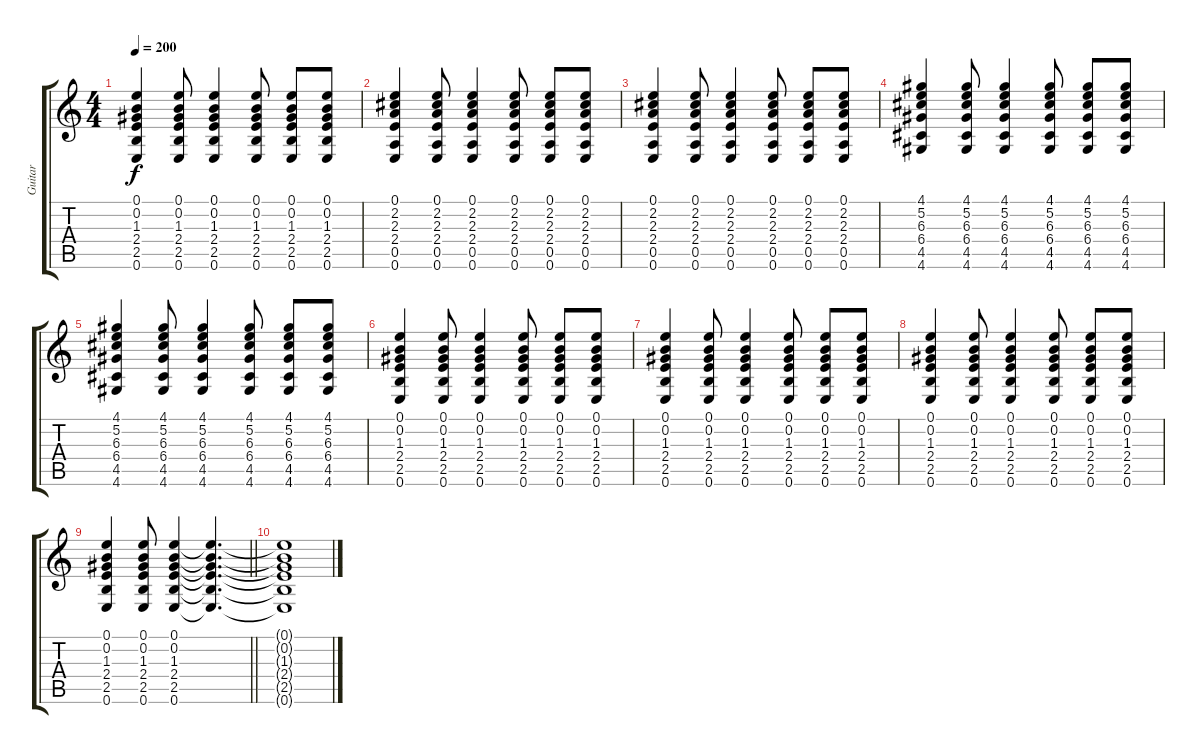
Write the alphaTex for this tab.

\track ("Guitar" "Guitar") {instrument acousticguitarsteel}
\staff {score tabs}
\tuning (E4 B3 G3 D3 A2 E2) {hide}
\ts (4 4)
\tempo 200
\clef g2
\ks c
(0.1 0.2 1.3 2.4 2.5 0.6).4{dy f} (0.1 0.2 1.3 2.4 2.5 0.6).8 (0.1 0.2 1.3 2.4 2.5 0.6).4 (0.1 0.2 1.3 2.4 2.5 0.6).8 (0.1 0.2 1.3 2.4 2.5 0.6).8 (0.1 0.2 1.3 2.4 2.5 0.6).8 |
(0.1 2.2 2.3 2.4 0.5 0.6).4 (0.1 2.2 2.3 2.4 0.5 0.6).8 (0.1 2.2 2.3 2.4 0.5 0.6).4 (0.1 2.2 2.3 2.4 0.5 0.6).8 (0.1 2.2 2.3 2.4 0.5 0.6).8 (0.1 2.2 2.3 2.4 0.5 0.6).8 |
(0.1 2.2 2.3 2.4 0.5 0.6).4 (0.1 2.2 2.3 2.4 0.5 0.6).8 (0.1 2.2 2.3 2.4 0.5 0.6).4 (0.1 2.2 2.3 2.4 0.5 0.6).8 (0.1 2.2 2.3 2.4 0.5 0.6).8 (0.1 2.2 2.3 2.4 0.5 0.6).8 |
(4.1 5.2 6.3 6.4 4.5 4.6).4 (4.1 5.2 6.3 6.4 4.5 4.6).8 (4.1 5.2 6.3 6.4 4.5 4.6).4 (4.1 5.2 6.3 6.4 4.5 4.6).8 (4.1 5.2 6.3 6.4 4.5 4.6).8 (4.1 5.2 6.3 6.4 4.5 4.6).8 |
(4.1 5.2 6.3 6.4 4.5 4.6).4 (4.1 5.2 6.3 6.4 4.5 4.6).8 (4.1 5.2 6.3 6.4 4.5 4.6).4 (4.1 5.2 6.3 6.4 4.5 4.6).8 (4.1 5.2 6.3 6.4 4.5 4.6).8 (4.1 5.2 6.3 6.4 4.5 4.6).8 |
(0.1 0.2 1.3 2.4 2.5 0.6).4 (0.1 0.2 1.3 2.4 2.5 0.6).8 (0.1 0.2 1.3 2.4 2.5 0.6).4 (0.1 0.2 1.3 2.4 2.5 0.6).8 (0.1 0.2 1.3 2.4 2.5 0.6).8 (0.1 0.2 1.3 2.4 2.5 0.6).8 |
(0.1 0.2 1.3 2.4 2.5 0.6).4 (0.1 0.2 1.3 2.4 2.5 0.6).8 (0.1 0.2 1.3 2.4 2.5 0.6).4 (0.1 0.2 1.3 2.4 2.5 0.6).8 (0.1 0.2 1.3 2.4 2.5 0.6).8 (0.1 0.2 1.3 2.4 2.5 0.6).8 |
(0.1 0.2 1.3 2.4 2.5 0.6).4 (0.1 0.2 1.3 2.4 2.5 0.6).8 (0.1 0.2 1.3 2.4 2.5 0.6).4 (0.1 0.2 1.3 2.4 2.5 0.6).8 (0.1 0.2 1.3 2.4 2.5 0.6).8 (0.1 0.2 1.3 2.4 2.5 0.6).8 |
\barLineRight lightlight
(0.1 0.2 1.3 2.4 2.5 0.6).4 (0.1 0.2 1.3 2.4 2.5 0.6).8 (0.1 0.2 1.3 2.4 2.5 0.6).4 (0.1{t} 0.2{t} 1.3{t} 2.4{t} 2.5{t} 0.6{t}).4{d} |
(0.1{t} 0.2{t} 1.3{t} 2.4{t} 2.5{t} 0.6{t}).1
